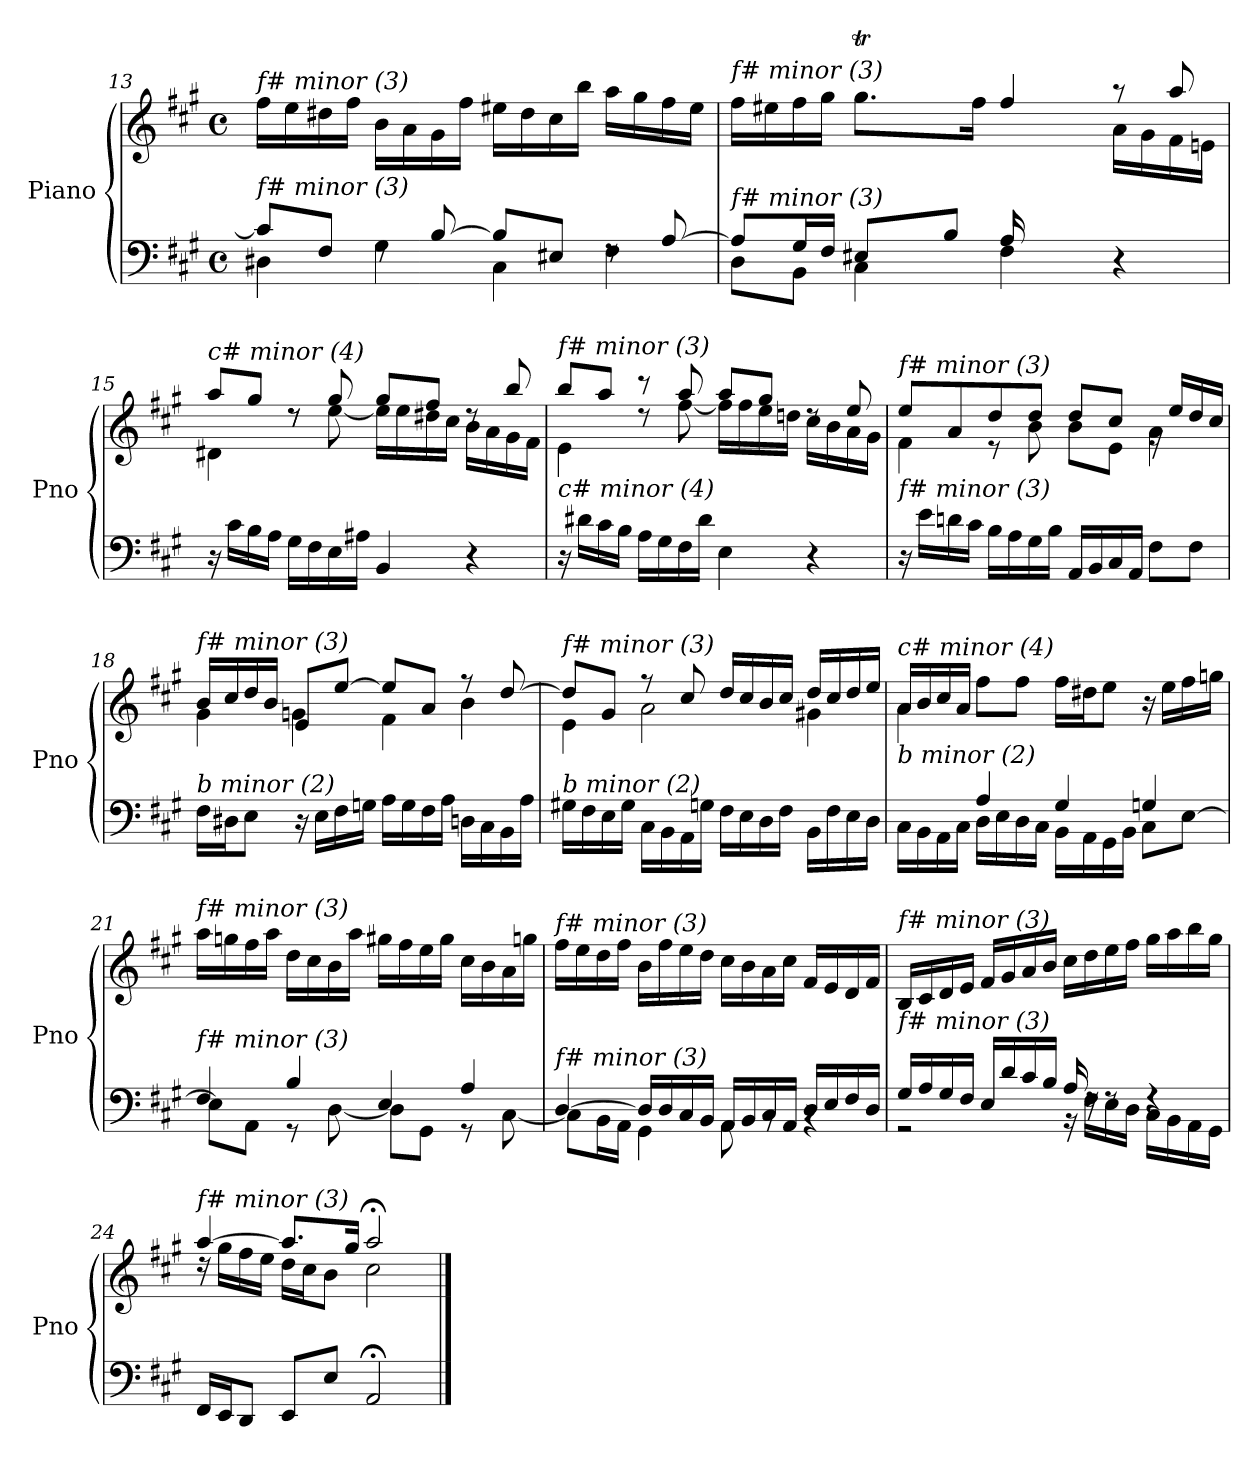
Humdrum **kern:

**kern	**kern
*part1	*part1
*staff2	*staff1
*I"Piano	*
*I'Pno	*
!!LO:LB:g=z
*clefF4	*clefG2
*k[f#c#g#]	*k[f#c#g#]
*M4/4	*M4/4
*met(c)	*met(c)
=13	=13
*^	*
!	!	!LO:TX:i:t=f# minor (3)
!LO:TX:i:t=f# minor (3)	!	!
8c#/L]	4D#X\	16ff#\LL
.	.	16ee\
8F#/J	.	16dd#X\
.	.	16ff#\JJ
8rF	4G#\	16b\LL
.	.	16a\
[8B/	.	16g#\
.	.	16ff#\JJ
8B/L]	4C#\	16ee#X\LL
.	.	16dd#\
8E#X/J	.	16cc#\
.	.	16bb\JJ
8rF	4F#\	16aa\LL
.	.	16gg#\
[8A/	.	16ff#\
.	.	16ee#\JJ
=14	=14	=14
*^	*	*^
*	*	*^	*	*^
*	*	*	*	*	*	*^
!	!	!	!	!LO:TX:i:t=f# minor (3)	!	!	!
!LO:TX:i:t=f# minor (3)	!	!	!	!	!	!	!
2ryy	4ryy	8A/L]	8D\L	16ff#\LL	2ryy	4ryy	2ryy
.	.	.	.	16ee#X\	.	.	.
.	.	16G#/L	8BB\J	16ff#\	.	.	.
.	.	16F#/JJ	.	16gg#\JJ	.	.	.
.	8.ryy	8E#X/L	4C#\	8.gg#t\L	.	32aaLLLyy	.
.	.	.	.	.	.	32gg#yy	.
.	.	.	.	.	.	32aaJyy	.
.	.	.	.	.	.	16.gg#JJyy	.
.	.	8B/J	.	.	.	.	.
.	2ryy	.	.	16ff#\Jk	.	2ryy	.
16A/LL	.	4F#\	2ryy	4ff#/	16ryy	.	2ryy
4..ryy	.	.	.	.	16dd\	.	.
.	.	.	.	.	16cc#\	.	.
.	.	.	.	.	16b\JJ	.	.
.	.	4r	.	8r	16a\LL	.	.
.	.	.	.	.	16g#\	.	.
.	.	.	.	8aa/	16f#\	.	.
.	16ryy	.	.	.	16en\JJ	16ryy	.
*	*v	*v	*v	*	*	*	*
*	*	*	*	*v	*v
!!LO:LB:g=z
=15	=15	=15	=15	=15
!	!	!LO:TX:i:t=c# minor (4)	!	!
!LO:TX:i:t=f# minor (3)	!	!	!	!
*v	*v	*	*	*
*	*	*v	*v
16r	8aa/L	4d#X\
16c#\LL	.	.
16B\	8gg#/J	.
16A\JJ	.	.
16G#\LL	8rdd	8rdd
16F#\	.	.
16E\	8gg#/	[8ee\
16A#X\JJ	.	.
4BB/	8gg#/L	16ee\LL]
.	.	16ee\
.	8ff#/J	16dd#X\
.	.	16cc#\JJ
4r	8rdd	16b\LL
.	.	16a\
.	8bb/	16g#\
.	.	16f#\JJ
=16	=16	=16
!	!LO:TX:i:t=f# minor (3)	!
!LO:TX:i:t=c# minor (4)	!	!
16r	8bb/L	4e\
16d#X\LL	.	.
16c#\	8aa/J	.
16B\JJ	.	.
16A\LL	8r	8rdd
16G#\	.	.
16F#\	8aa/	[8ff#\
16d#\JJ	.	.
4E\	8aa/L	16ff#\LL]
.	.	16ff#\
.	8gg#/J	16ee\
.	.	16ddn\JJ
4r	8rdd	16cc#\LL
.	.	16b\
.	8ee/	16a\
.	.	16g#\JJ
!!LO:LB:g=z	!!
=17	=17	=17
!	!LO:TX:i:t=f# minor (3)	!
!LO:TX:i:t=f# minor (3)	!	!
16r	8ee/L	4f#\
16e\LL	.	.
16dn\	8a/	.
16c#\JJ	.	.
16B\LL	8dd/	8r
16A\	.	.
16G#\	8dd/J	8b\
16B\JJ	.	.
16AA/LL	8dd/L	8b\L
16BB/	.	.
16C#/	8cc#/J	8e\J
16AA/JJ	.	.
8F#\L	16rg	4a\
.	16ee/LL	.
8F#\J	16dd/	.
.	16cc#/JJ	.
=18	=18	=18
!	!LO:TX:i:t=f# minor (3)	!
!LO:TX:i:t=b minor (2)	!	!
16F#\LL	16b/LL	4g#\
16D#X\J	16cc#/	.
8E\J	16dd/	.
.	16b/JJ	.
16r	8e/L	4gn\
16E\LL	.	.
16F#\	[8ee/J	.
16Gn\JJ	.	.
16A\LL	8ee/L]	4f#\
16G\	.	.
16F#\	8a/J	.
16A\JJ	.	.
16Dn\LL	8r	4b\
16C#\	.	.
16BB\	[8dd/	.
16A\JJ	.	.
!!LO:LB:g=z	!!
=19	=19	=19
!	!LO:TX:i:t=f# minor (3)	!
!LO:TX:i:t=b minor (2)	!	!
16G#X\LL	8dd/L]	4e\
16F#\	.	.
16E\	8g#/J	.
16G#\JJ	.	.
16C#\LL	8r	2a\
16BB\	.	.
16AA\	8cc#/	.
16Gn\JJ	.	.
16F#\LL	16dd/LL	.
16E\	16cc#/	.
16D\	16b/	.
16F#\JJ	16cc#/JJ	.
16BB\LL	16dd/LL	4g#X\
16F#\	16cc#/	.
16E\	16dd/	.
16D\JJ	16ee/JJ	.
!!LO:PB:g=z
=20	=20	=20
*^	*	*^
*	*^	*	*	*
!	!	!	!LO:TX:i:t=c# minor (4)	!	!
!LO:TX:i:t=b minor (2)	!	!	!	!	!
4ryy	16C#\LL	4ryy	16a/LL	4a\	4ryy
.	16BB\	.	16b/	.	.
.	16AA\	.	16cc#/	.	.
.	16C#\JJ	.	16a/JJ	.	.
2.ryy	4A/	16D\LL	8ff#\L	2.ryy	2.ryy
.	.	16E\	.	.	.
.	.	16D\	8ff#\J	.	.
.	.	16C#\JJ	.	.	.
.	4G#/	16BB\LL	16ff#\LL	.	.
.	.	16AA\	16dd#X\J	.	.
.	.	16GG#\	8ee\J	.	.
.	.	16BB\JJ	.	.	.
.	4Gn/	8C#\L	16r	.	.
.	.	.	16ee\LL	.	.
.	.	[8E\J	16ff#\	.	.
.	.	.	16ggn\JJ	.	.
*	*v	*v	*	*	*
*	*	*v	*v	*v
=21	=21	=21
!	!	!LO:TX:i:t=f# minor (3)
!LO:TX:i:t=f# minor (3)	!	!
4F#/	8E\L]	16aa\LL
.	.	16ggn\
.	8AA\J	16ff#\
.	.	16aa\JJ
4B/	8r	16dd\LL
.	.	16cc#\
.	[8D\	16b\
.	.	16aa\JJ
4E/	8D\L]	16gg#X\LL
.	.	16ff#\
.	8GG#\J	16ee\
.	.	16gg#\JJ
4A/	8r	16cc#\LL
.	.	16b\
.	[8C#\	16a\
.	.	16ggn\JJ
!!LO:PB:g=z
=22	=22	=22
!	!	!LO:TX:i:t=f# minor (3)
!LO:TX:i:t=f# minor (3)	!	!
[4D/	8C#\L]	16ff#\LL
.	.	16ee\
.	16BB\L	16dd\
.	16AA\JJ	16ff#\JJ
16D/LL]	4GG#\	16b\LL
16D/	.	16ff#\
16C#/	.	16ee\
16BB/JJ	.	16dd\JJ
16AA/LL	8AA\	16cc#\LL
16BB/	.	16b\
16C#/	8rBB	16a\
16AA/JJ	.	16cc#\JJ
16D/LL	4rBB	16f#/LL
16E/	.	16e/
16F#/	.	16d/
16D/JJ	.	16f#/JJ
=23	=23	=23
!	!	!LO:TX:i:t=f# minor (3)
!LO:TX:i:t=f# minor (3)	!	!
16G#/LL	2r	16B/LL
16A/	.	16c#/
16G#/	.	16d/
16F#/JJ	.	16e/JJ
16E/LL	.	16f#/LL
16d/	.	16g#/
16c#/	.	16a/
16B/JJ	.	16b/JJ
16A/	16r	16cc#\LL
16rF	16F#\LL	16dd\
8rF	16E\	16ee\
.	16D\JJ	16ff#\JJ
4rF	16C#\LL	16gg#\LL
.	16BB\	16aa\
.	16AA\	16bb\
.	16GG#\JJ	16gg#\JJ
!!LO:LB:g=z
=24	=24	=24
*	*	*^
!	!	!LO:TX:i:t=f# minor (3)	!
!LO:TX:i:t=f# minor (3)	!	!	!
*v	*v	*	*
16FF#/LL	[4aa/	16rdd
16EE/J	.	16gg#\LL
8DD/J	.	16ff#\
.	.	16ee\JJ
8EE/L	8.aa/L]	16dd\LL
.	.	16cc#\J
8E/J	.	8b\J
.	16gg#/Jk	.
2AA;/	2aa;</	2cc#\
*	*v	*v
==	==
*-	*-
